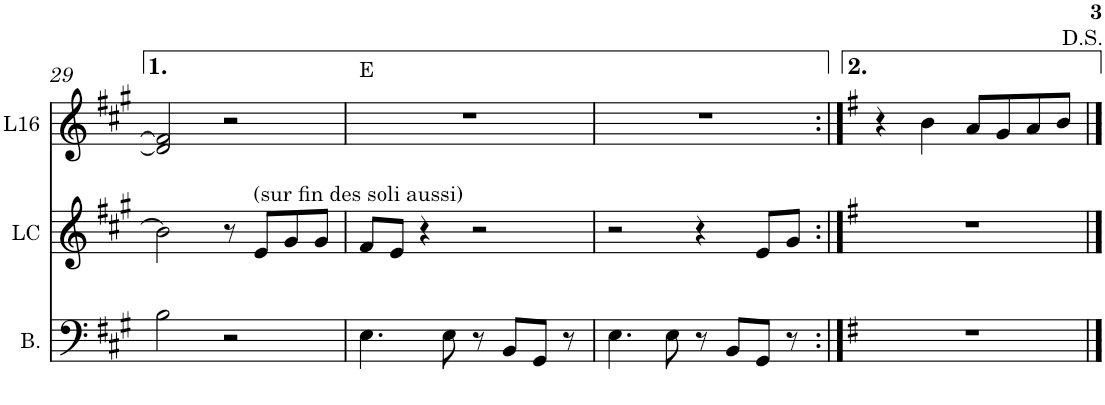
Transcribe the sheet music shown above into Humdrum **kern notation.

**kern	**kern	**kern	**harte
*part3	*part2	*part1	*part1
*staff3	*staff2	*staff1	*
*I"Bass	*I"Lead Cyclo	*I"Lead16	*
*I'B.	*I'LC	*I'L16	*
!!LO:PB:g=z
*clefF4	*clefG2	*clefG2	*
*	*Trd8c14	*Trd5c9	*
*k[f#c#g#]	*k[f#c#g#]	*k[f#c#g#]	*
*M4/4	*M4/4	*M4/4	*
=29	=29	=29	=29
2B\	2b\]	2d#/] 2f#/]	.
2r	8r	2r	.
!	!LO:TX:a:t=(sur fin des soli aussi)	!	!
.	8e/L	.	.
.	8g#/	.	.
.	8g#/J	.	.
=30	=30	=30	=30
4.E\	8f#/L	1r	E:maj
.	8e/J	.	.
.	4r	.	.
8E\	.	.	.
8r	2r	.	.
8BB/L	.	.	.
8GG#/J	.	.	.
8r	.	.	.
=31	=31	=31	=31
4.E\	2r	1r	.
8E\	.	.	.
8r	4r	.	.
8BB/L	.	.	.
8GG#/J	8e/L	.	.
8r	8g#/J	.	.
=32:|!	=32:|!	=32:|!	=32:|!
*k[f#]	*k[f#]	*k[f#]	*
1r	1r	4r	.
.	.	4b\	.
.	.	8a/L	.
.	.	8g/	.
.	.	8a/	.
.	.	8b/J	.
==	==	==	==
*-	*-	*-	*-
